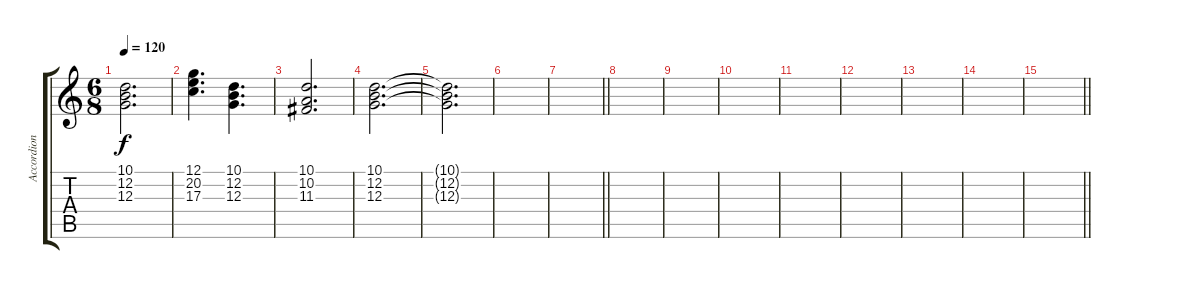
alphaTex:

\track ("Accordion" "Accordion") {instrument accordion}
\staff {score tabs}
\tuning (E4 B3 G3 D3 A2 E2) {hide}
\ts (6 8)
\tempo 120
\clef g2
\ks c
(10.1 12.2 12.3).2{d dy f} |
(12.1 20.2 17.3).4{d} (10.1 12.2 12.3).4{d} |
(10.1 10.2 11.3).2{d} |
(10.1 12.2 12.3).2{d} |
(10.1{t} 12.2{t} 12.3{t}).2{d} |
|
\barLineRight lightlight
|
|
|
|
|
|
|
|
\barLineRight lightlight
